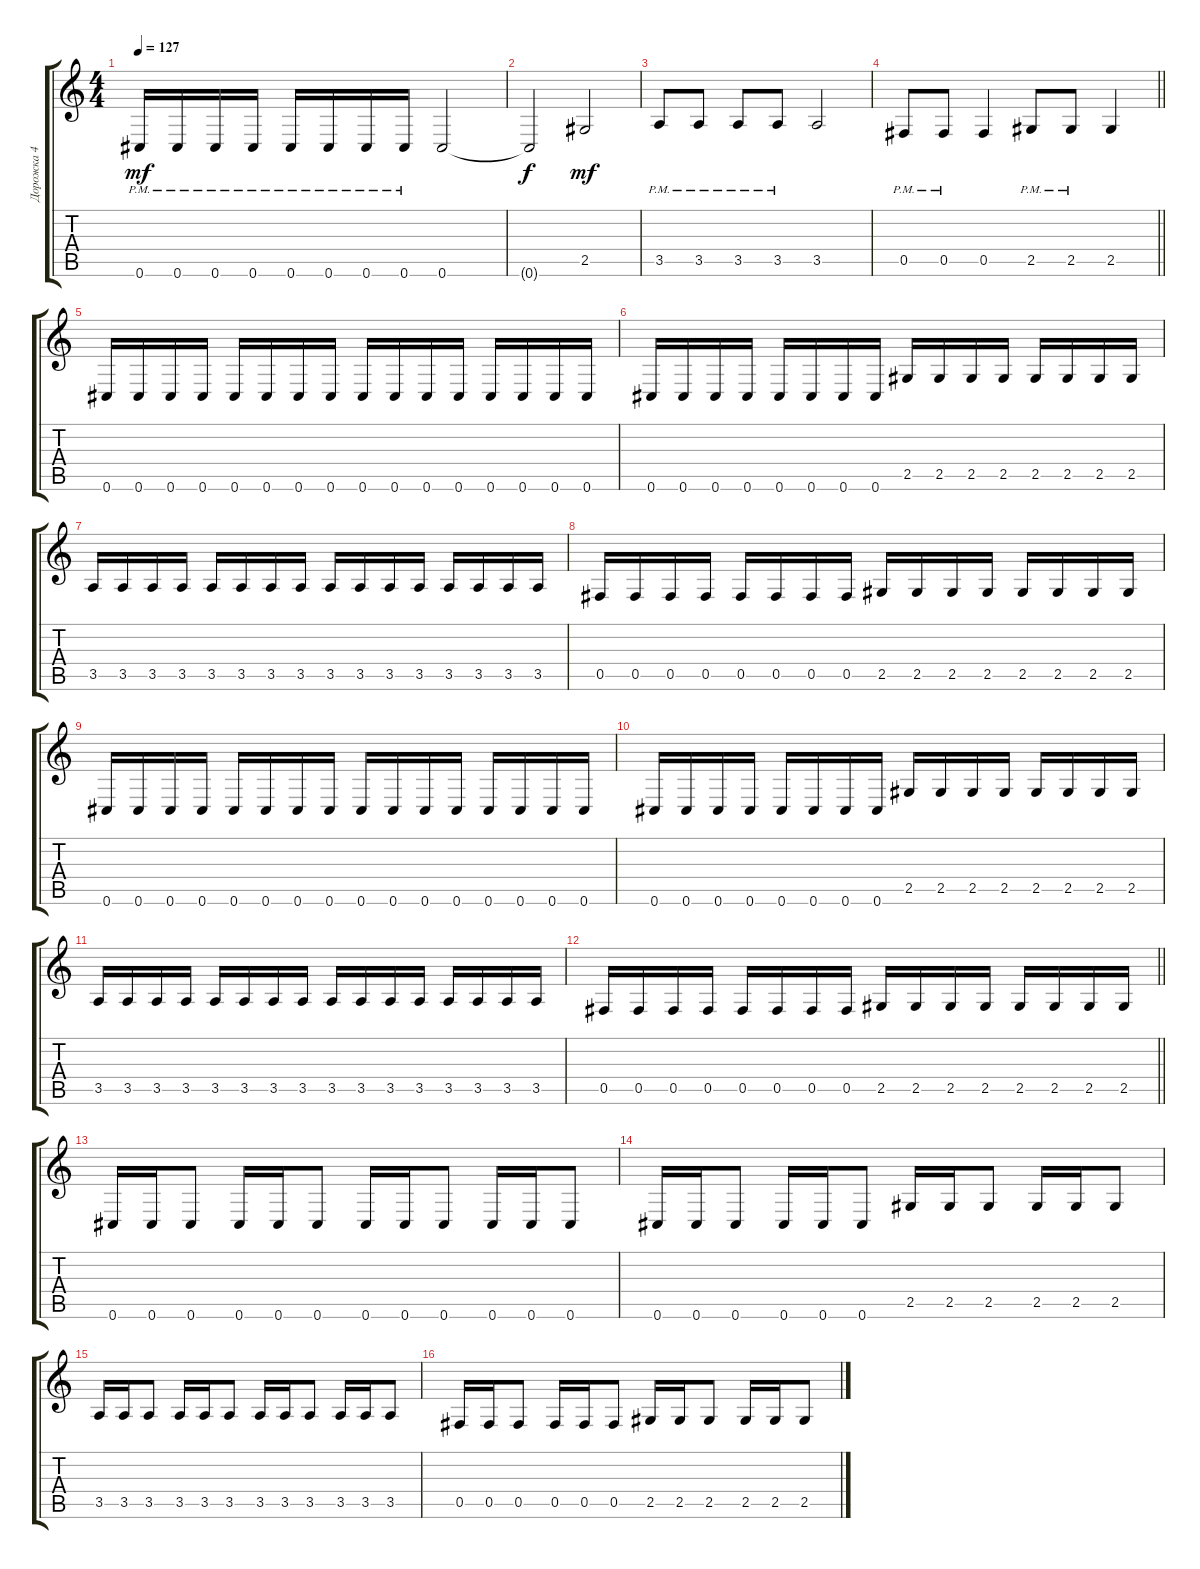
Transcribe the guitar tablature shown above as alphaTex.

\track ("Дорожка 4" "Дорожка 4") {instrument electricbassfinger}
\staff {score tabs}
\tuning (Db4 Ab3 E3 B2 Gb2 Db2) {hide}
\ts (4 4)
\tempo 127
\clef g2
\ks c
0.6{pm}.16{dy mf} 0.6{pm}.16 0.6{pm}.16 0.6{pm}.16 0.6{pm}.16 0.6{pm}.16 0.6{pm}.16 0.6{pm}.16 0.6.2 |
0.6{t}.2{dy f} 2.5.2{dy mf} |
3.5{pm}.8 3.5{pm}.8 3.5{pm}.8 3.5{pm}.8 3.5.2 |
\barLineRight lightlight
0.5{pm}.8 0.5{pm}.8 0.5.4 2.5{pm}.8 2.5{pm}.8 2.5.4 |
0.6.16 0.6.16 0.6.16 0.6.16 0.6.16 0.6.16 0.6.16 0.6.16 0.6.16 0.6.16 0.6.16 0.6.16 0.6.16 0.6.16 0.6.16 0.6.16 |
0.6.16 0.6.16 0.6.16 0.6.16 0.6.16 0.6.16 0.6.16 0.6.16 2.5.16 2.5.16 2.5.16 2.5.16 2.5.16 2.5.16 2.5.16 2.5.16 |
3.5.16 3.5.16 3.5.16 3.5.16 3.5.16 3.5.16 3.5.16 3.5.16 3.5.16 3.5.16 3.5.16 3.5.16 3.5.16 3.5.16 3.5.16 3.5.16 |
0.5.16 0.5.16 0.5.16 0.5.16 0.5.16 0.5.16 0.5.16 0.5.16 2.5.16 2.5.16 2.5.16 2.5.16 2.5.16 2.5.16 2.5.16 2.5.16 |
0.6.16 0.6.16 0.6.16 0.6.16 0.6.16 0.6.16 0.6.16 0.6.16 0.6.16 0.6.16 0.6.16 0.6.16 0.6.16 0.6.16 0.6.16 0.6.16 |
0.6.16 0.6.16 0.6.16 0.6.16 0.6.16 0.6.16 0.6.16 0.6.16 2.5.16 2.5.16 2.5.16 2.5.16 2.5.16 2.5.16 2.5.16 2.5.16 |
3.5.16 3.5.16 3.5.16 3.5.16 3.5.16 3.5.16 3.5.16 3.5.16 3.5.16 3.5.16 3.5.16 3.5.16 3.5.16 3.5.16 3.5.16 3.5.16 |
\barLineRight lightlight
0.5.16 0.5.16 0.5.16 0.5.16 0.5.16 0.5.16 0.5.16 0.5.16 2.5.16 2.5.16 2.5.16 2.5.16 2.5.16 2.5.16 2.5.16 2.5.16 |
0.6.16 0.6.16 0.6.8 0.6.16 0.6.16 0.6.8 0.6.16 0.6.16 0.6.8 0.6.16 0.6.16 0.6.8 |
0.6.16 0.6.16 0.6.8 0.6.16 0.6.16 0.6.8 2.5.16 2.5.16 2.5.8 2.5.16 2.5.16 2.5.8 |
3.5.16 3.5.16 3.5.8 3.5.16 3.5.16 3.5.8 3.5.16 3.5.16 3.5.8 3.5.16 3.5.16 3.5.8 |
0.5.16 0.5.16 0.5.8 0.5.16 0.5.16 0.5.8 2.5.16 2.5.16 2.5.8 2.5.16 2.5.16 2.5.8
